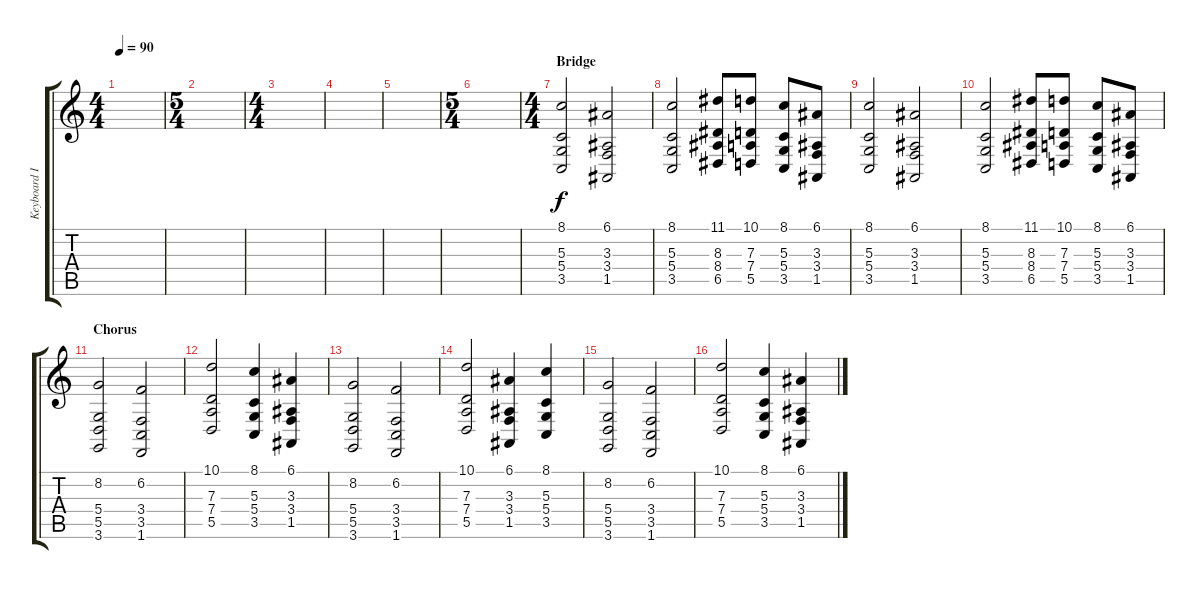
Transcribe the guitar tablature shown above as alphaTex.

\track ("Keyboard II (Choir)" "Keyboard I") {instrument choiraahs}
\staff {score tabs}
\tuning (E4 B3 G3 D3 A2 E2) {hide}
\ts (4 4)
\tempo 90
\clef g2
\ks c
|
\ts (5 4)
|
\ts (4 4)
|
|
|
\ts (5 4)
|
\ts (4 4)
\section ("" "Bridge")
(8.1 5.3 5.4 3.5).2 (6.1 3.3 3.4 1.5).2 |
(8.1 5.3 5.4 3.5).2 (11.1 8.3 8.4 6.5).8 (10.1 7.3 7.4 5.5).8 (8.1 5.3 5.4 3.5).8 (6.1 3.3 3.4 1.5).8 |
(8.1 5.3 5.4 3.5).2 (6.1 3.3 3.4 1.5).2 |
(8.1 5.3 5.4 3.5).2 (11.1 8.3 8.4 6.5).8 (10.1 7.3 7.4 5.5).8 (8.1 5.3 5.4 3.5).8 (6.1 3.3 3.4 1.5).8 |
\section ("" "Chorus")
(8.2 5.4 5.5 3.6).2 (6.2 3.4 3.5 1.6).2 |
(10.1 7.3 7.4 5.5).2 (8.1 5.3 5.4 3.5).4 (6.1 3.3 3.4 1.5).4 |
(8.2 5.4 5.5 3.6).2 (6.2 3.4 3.5 1.6).2 |
(10.1 7.3 7.4 5.5).2 (6.1 3.3 3.4 1.5).4 (8.1 5.3 5.4 3.5).4 |
(8.2 5.4 5.5 3.6).2 (6.2 3.4 3.5 1.6).2 |
(10.1 7.3 7.4 5.5).2 (8.1 5.3 5.4 3.5).4 (6.1 3.3 3.4 1.5).4
